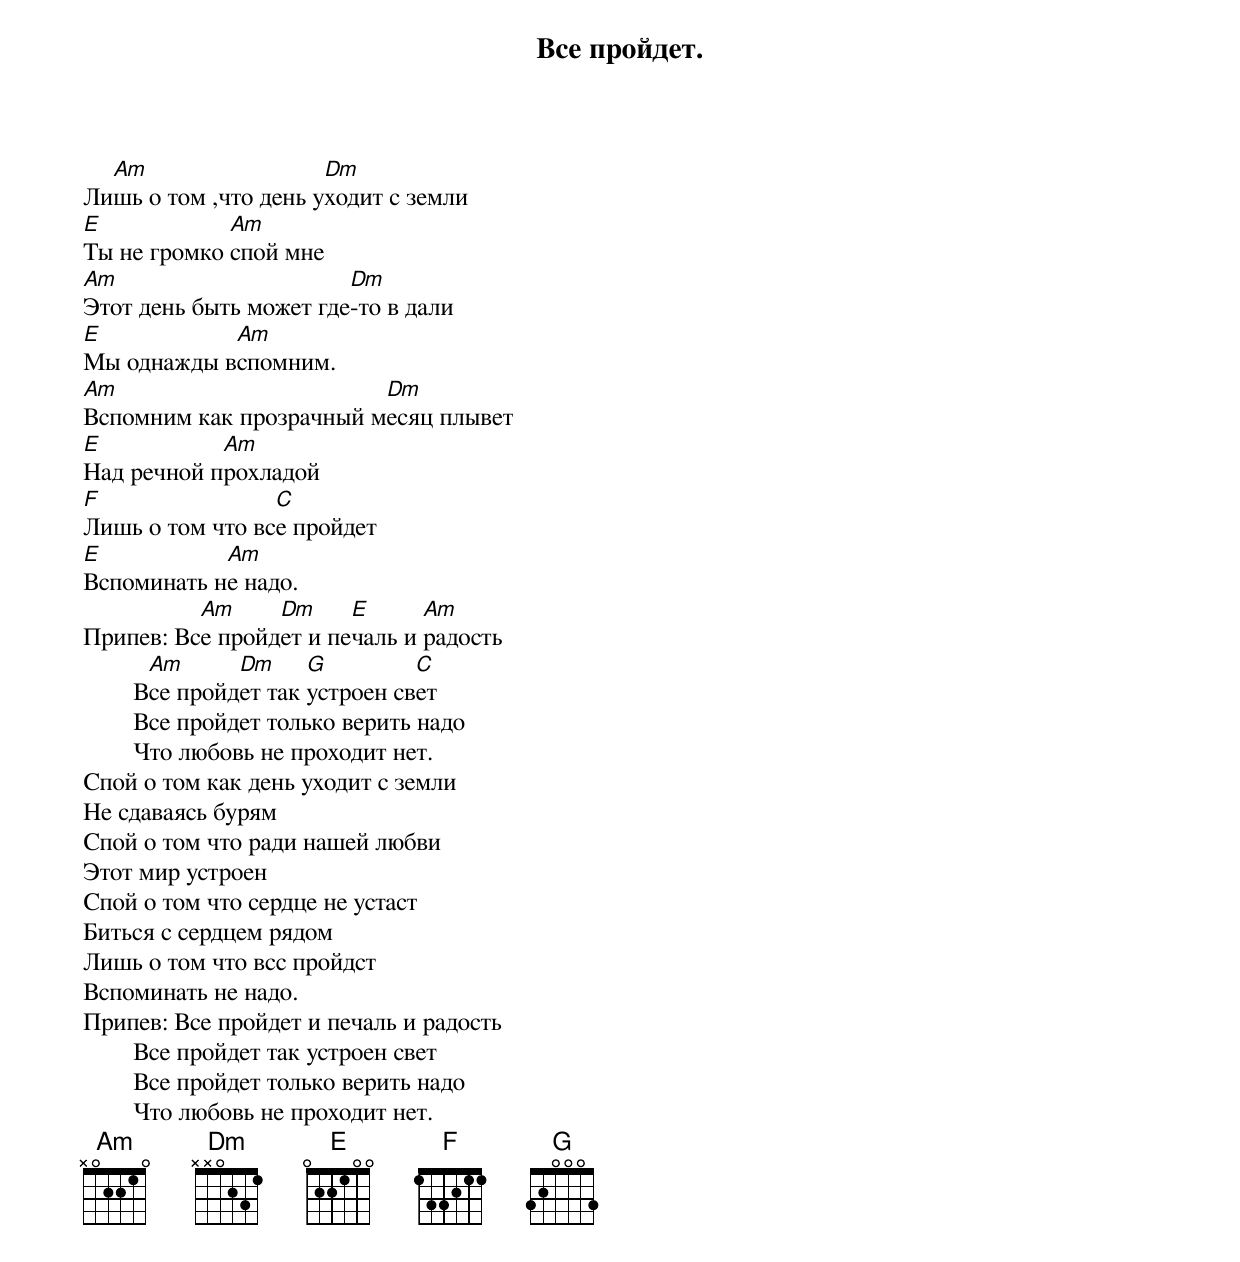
                  Все пройдет.

  Am                  Dm
Лишь о том ,что день уходит с земли
E            Am
Ты не громко спой мне
Am                      Dm
Этот день быть может где-то в дали
E           Am
Мы однажды вспомним.
Am                       Dm
Вспомним как прозрачный месяц плывет
E           Am
Hад речной прохладой
F                С
Лишь о том что все пройдет
E           Am
Вспоминать не надо.
          Am     Dm     E      Am
Припев: Все пройдет и печаль и радость
         Am      Dm     G         С
        Все пройдет так устроен свет
        Все пройдет только верить надо
        Что любовь не проходит нет.
Спой о том как день уходит с земли
Hе сдаваясь бурям
Спой о том что ради нашей любви
Этот мир устроен
Спой о том что сердце не устаст
Биться с сердцем рядом
Лишь о том что всс пройдст
Вспоминать не надо.
Припев: Все пройдет и печаль и радость
        Все пройдет так устроен свет
        Все пройдет только верить надо
        Что любовь не проходит нет.
